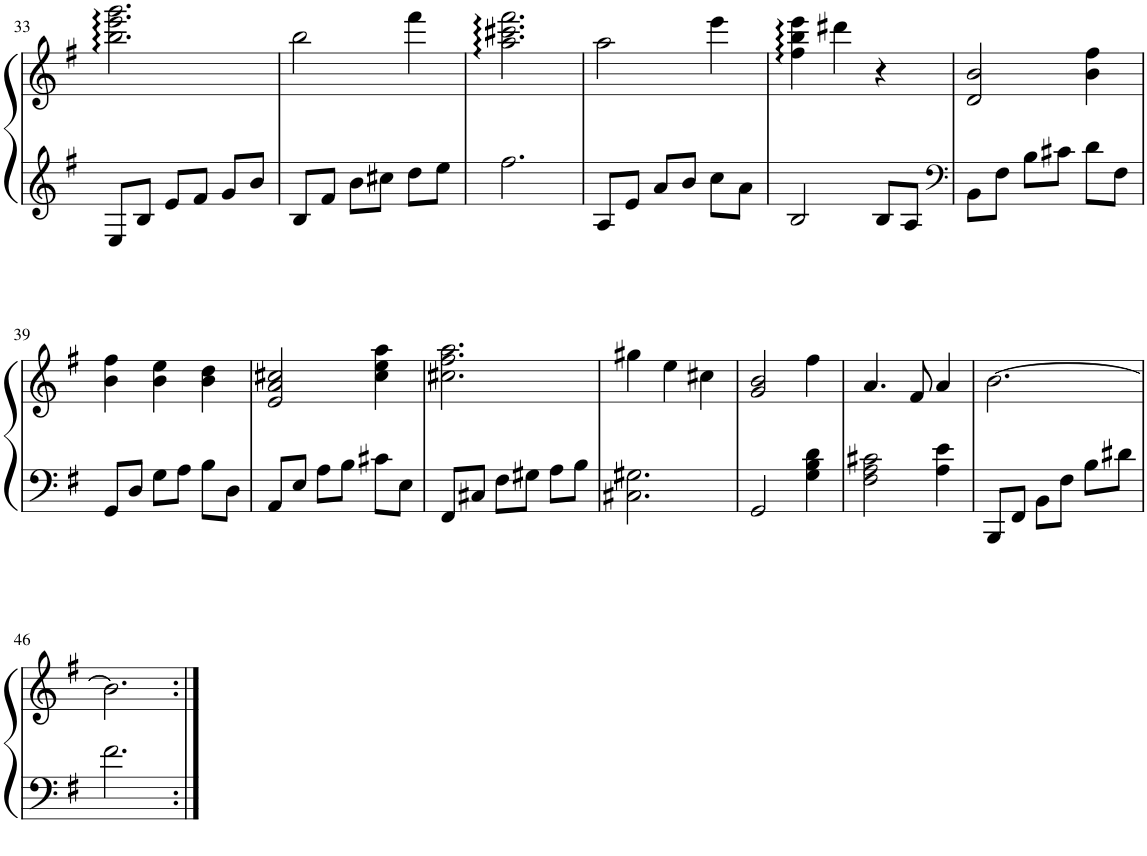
**kern	**kern
*part1	*part1
*staff2	*staff1
*I"Piano	*
*I'Pno.	*
!!LO:PB:g=z
*clefG2	*clefG2
*k[f#]	*k[f#]
*M3/4	*M3/4
=33	=33
8E/L	2.bb\:: 2.eee\:: 2.ggg\::
8B/J	.
8e/L	.
8f#/J	.
8g/L	.
8b/J	.
=34	=34
8B/L	2bb\
8f#/J	.
8b\L	.
8cc#X\J	.
8dd\L	4fff#\
8ee\J	.
=35	=35
2.ff#\	2.aa\:: 2.ccc#X\:: 2.fff#\::
=36	=36
8A/L	2aa\
8e/J	.
8a/L	.
8b/J	.
8cc\L	4eee\
8a\J	.
=37	=37
2B/	4ff#\:: 4bb\:: 4eee\::
.	4ddd#X\
8B/L	4r
8A/J	.
=38	=38
*clefF4	*
8BB\L	2d/ 2b/
8F#\J	.
8B\L	.
8c#X\J	.
8d\L	4b\ 4ff#\
8F#\J	.
!!LO:LB:g=z
=39	=39
8GG/L	4b\ 4ff#\
8D/J	.
8G\L	4b\ 4ee\
8A\J	.
8B\L	4b\ 4dd\
8D\J	.
=40	=40
8AA/L	2e/ 2a/ 2cc#X/
8E/J	.
8A\L	.
8B\J	.
8c#X\L	4cc#\ 4ee\ 4aa\
8E\J	.
=41	=41
8FF#/L	2.cc#X\ 2.ff#\ 2.aa\
8C#X/J	.
8F#\L	.
8G#X\J	.
8A\L	.
8B\J	.
=42	=42
2.C#X\ 2.G#X\	4gg#X\
.	4ee\
.	4cc#X\
=43	=43
2GG/	2g/ 2b/
4G\ 4B\ 4d\	4ff#\
=44	=44
2F#\ 2A\ 2c#X\	4.a/
.	8f#/
4A\ 4e\	4a/
=45	=45
8BBB/L	[2.b\
8FF#/J	.
8BB\L	.
8F#\J	.
8B\L	.
8d#X\J	.
!!LO:LB:g=z
=46	=46
2.f#\	2.b\]
=:|!	=:|!
*-	*-
